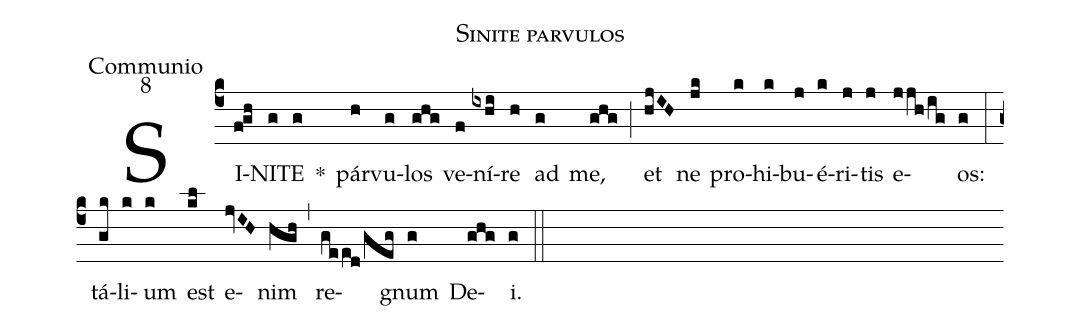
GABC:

name:Sinite parvulos;
office-part:Communio;
mode:8;
%%
(c4) SI(f!gh)NI(g)TE(g) *() pár(h)vu(g)los(ghg) ve(f)ní(ixhi)re(h) ad(g) me,(ghg) (;) et(hjIH) ne(jk) pro(k)hi(k)bu(j)é(k)ri(j)tis(j) e(jjh/ig)os:(g) (:) tá(gk)li(k)um(k) est(kl) e(jvIH)nim(hgh) (,) re(geed/geg)gnum(g) De(ghg)i.(g) (::)
